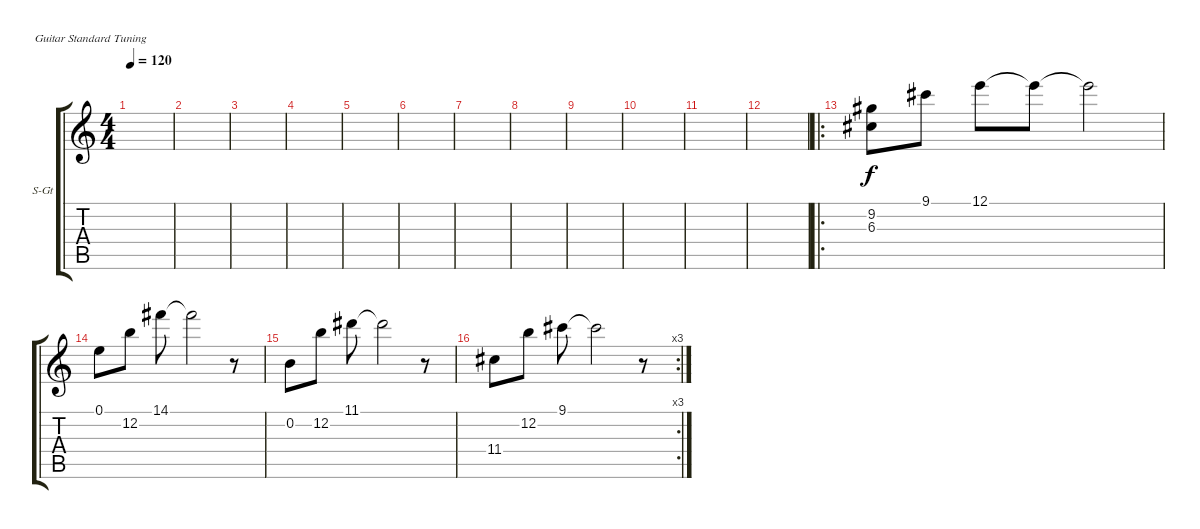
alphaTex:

\defaultSystemsLayout 4
\bracketExtendMode groupsimilarinstruments
\firstSystemTrackNameOrientation horizontal
\otherSystemsTrackNameOrientation horizontal
\track ("Steel Guitar" "S-Gt") {instrument acousticguitarsteel}
\staff {score tabs}
\tuning (E4 B3 G3 D3 A2 E2)
\ts (4 4)
\tempo 120
\clef g2
\scale
0.333333
\ks c
|
\scale
0.333333 |
\scale
0.333333 |
\scale
0.333333 |
\scale
0.333333 |
\scale
0.333333 |
\scale
0.333333 |
\scale
0.333333 |
\scale
0.333333 |
\scale
0.333333 |
\scale
0.333333 |
\scale
0.333333 |
\ro
\scale
0.333333 (9.2 6.3).8 9.1.8 12.1.8 12.1{t}.8 12.1{t}.2 |
\scale
0.333333 0.1.8 12.2.8 14.1.8 14.1{t}.2 r.8 |
\scale
0.333333 0.2.8 12.2.8 11.1.8 11.1{t}.2 r.8 |
\rc 3
\scale
0.333333 11.4.8 12.2.8 9.1.8 9.1{t}.2 r.8
